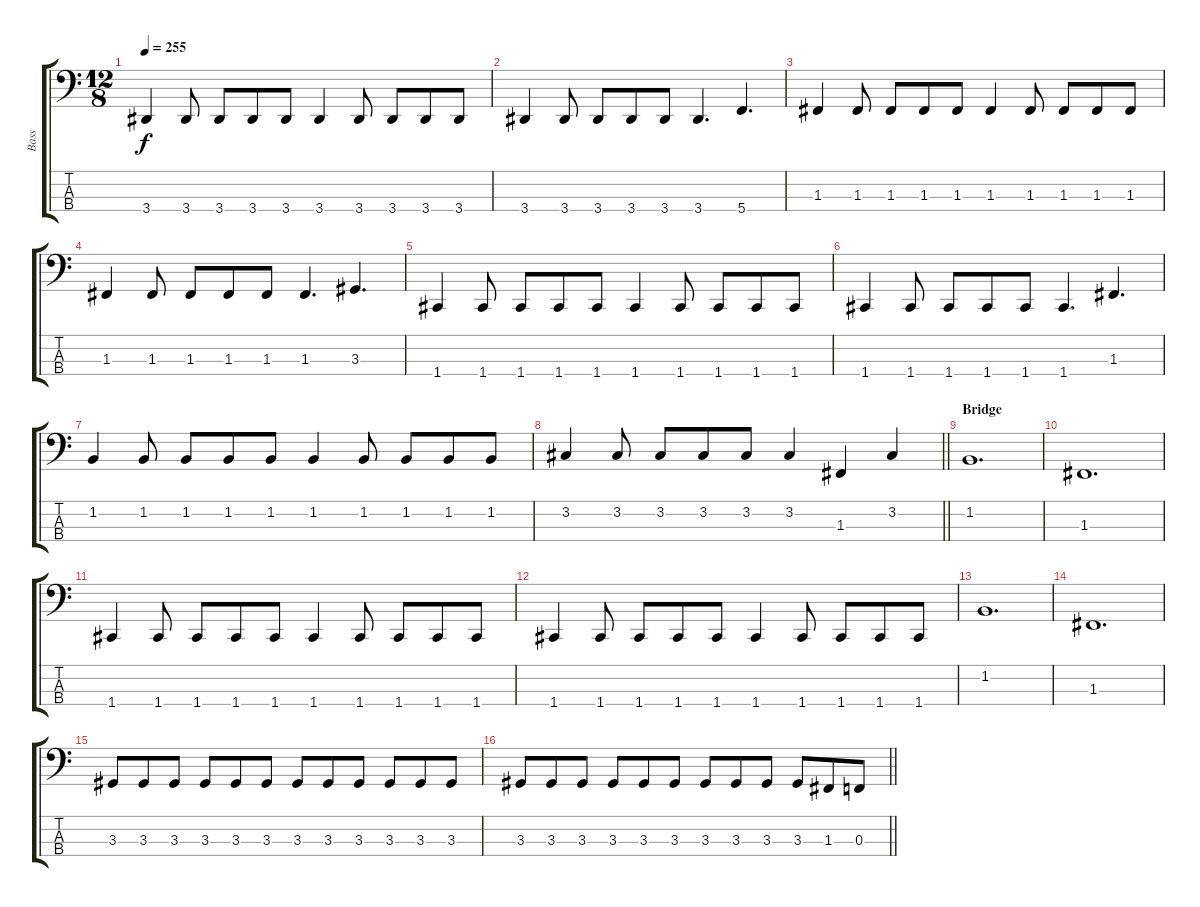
\track ("Bass" "Bass") {instrument electricbassfinger}
\staff {score tabs}
\tuning (Eb2 Bb1 F1 C1) {hide}
\ts (12 8)
\tempo 255
\clef f4
\ks c
3.4.4{dy f} 3.4.8 3.4.8 3.4.8 3.4.8 3.4.4 3.4.8 3.4.8 3.4.8 3.4.8 |
3.4.4 3.4.8 3.4.8 3.4.8 3.4.8 3.4.4{d} 5.4.4{d} |
1.3.4 1.3.8 1.3.8 1.3.8 1.3.8 1.3.4 1.3.8 1.3.8 1.3.8 1.3.8 |
1.3.4 1.3.8 1.3.8 1.3.8 1.3.8 1.3.4{d} 3.3.4{d} |
1.4.4 1.4.8 1.4.8 1.4.8 1.4.8 1.4.4 1.4.8 1.4.8 1.4.8 1.4.8 |
1.4.4 1.4.8 1.4.8 1.4.8 1.4.8 1.4.4{d} 1.3.4{d} |
1.2.4 1.2.8 1.2.8 1.2.8 1.2.8 1.2.4 1.2.8 1.2.8 1.2.8 1.2.8 |
\barLineRight lightlight
3.2.4 3.2.8 3.2.8 3.2.8 3.2.8 3.2.4 1.3.4 3.2.4 |
\section ("" "Bridge")
1.2.1{d} |
1.3.1{d} |
1.4.4 1.4.8 1.4.8 1.4.8 1.4.8 1.4.4 1.4.8 1.4.8 1.4.8 1.4.8 |
1.4.4 1.4.8 1.4.8 1.4.8 1.4.8 1.4.4 1.4.8 1.4.8 1.4.8 1.4.8 |
1.2.1{d} |
1.3.1{d} |
3.3.8 3.3.8 3.3.8 3.3.8 3.3.8 3.3.8 3.3.8 3.3.8 3.3.8 3.3.8 3.3.8 3.3.8 |
\barLineRight lightlight
3.3.8 3.3.8 3.3.8 3.3.8 3.3.8 3.3.8 3.3.8 3.3.8 3.3.8 3.3.8 1.3.8 0.3.8
